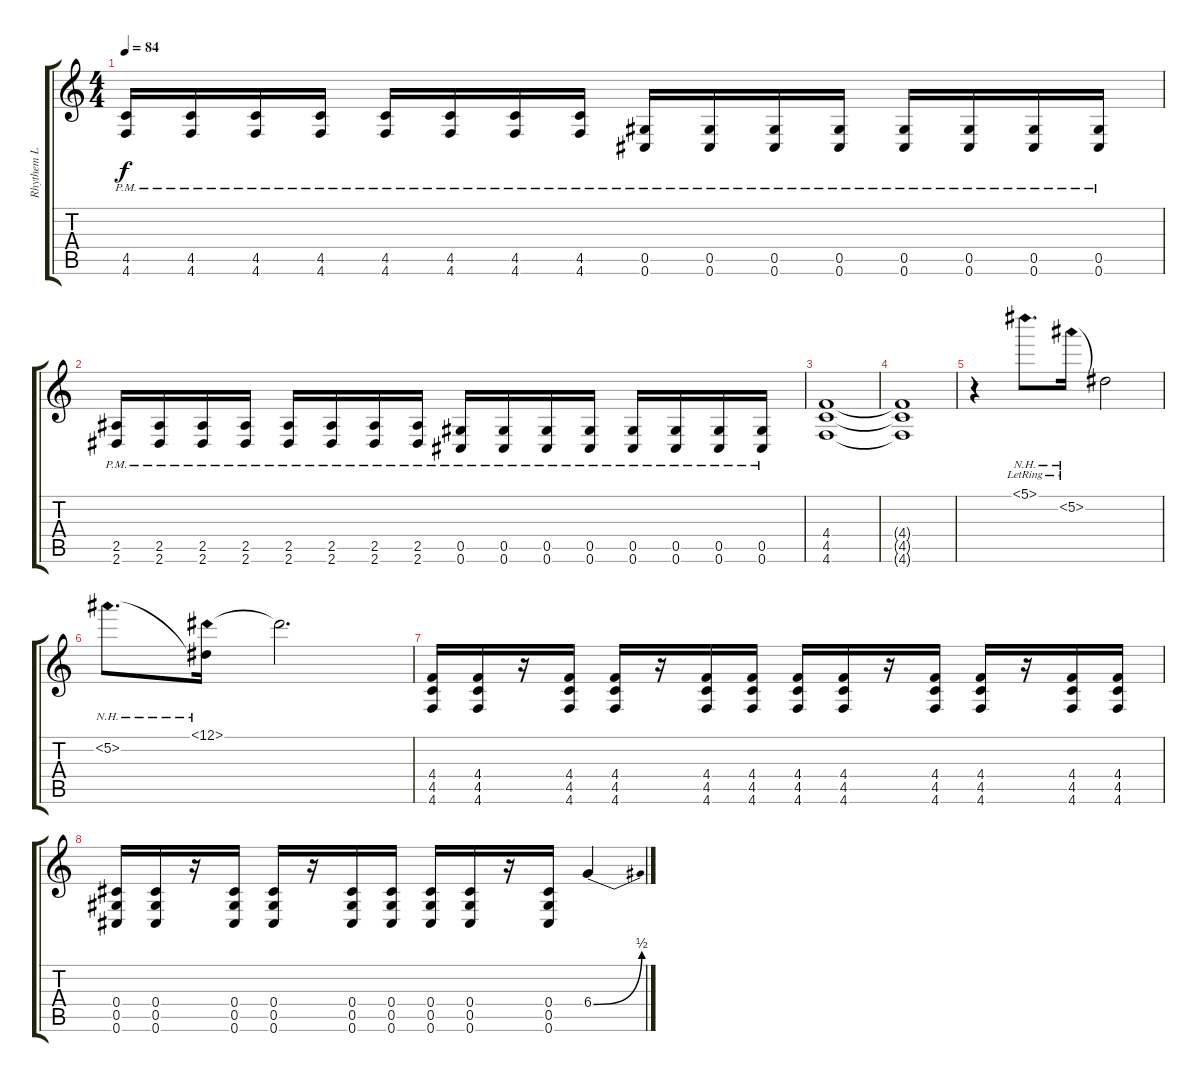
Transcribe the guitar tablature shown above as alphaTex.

\track ("Rhythem L" "Rhythem L") {instrument electricguitarjazz}
\staff {score tabs}
\tuning (Eb4 Bb3 Gb3 Db3 Ab2 Db2) {hide}
\ts (4 4)
\tempo 84
\clef g2
\ks c
(4.5{pm} 4.6{pm}).16{dy f instrument distortionguitar} (4.5{pm} 4.6{pm}).16 (4.5{pm} 4.6{pm}).16 (4.5{pm} 4.6{pm}).16 (4.5{pm} 4.6{pm}).16 (4.5{pm} 4.6{pm}).16 (4.5{pm} 4.6{pm}).16 (4.5{pm} 4.6{pm}).16 (0.5{pm} 0.6{pm}).16 (0.5{pm} 0.6{pm}).16 (0.5{pm} 0.6{pm}).16 (0.5{pm} 0.6{pm}).16 (0.5{pm} 0.6{pm}).16 (0.5{pm} 0.6{pm}).16 (0.5{pm} 0.6{pm}).16 (0.5{pm} 0.6{pm}).16 |
(2.5{pm} 2.6{pm}).16 (2.5{pm} 2.6{pm}).16 (2.5{pm} 2.6{pm}).16 (2.5{pm} 2.6{pm}).16 (2.5{pm} 2.6{pm}).16 (2.5{pm} 2.6{pm}).16 (2.5{pm} 2.6{pm}).16 (2.5{pm} 2.6{pm}).16 (0.5{pm} 0.6{pm}).16 (0.5{pm} 0.6{pm}).16 (0.5{pm} 0.6{pm}).16 (0.5{pm} 0.6{pm}).16 (0.5{pm} 0.6{pm}).16 (0.5{pm} 0.6{pm}).16 (0.5{pm} 0.6{pm}).16 (0.5{pm} 0.6{pm}).16 |
(4.4 4.5 4.6).1 |
(4.4{t} 4.5{t} 4.6{t}).1 |
r.4{instrument electricguitarjazz} 5.1{nh lr}.8{d} 5.2{nh lr}.16 5.2{t}.2 |
5.2{nh}.8{d} (12.1{nh} 5.2{t}).16 12.1{t}.2{d} |
(4.4 4.5 4.6).16{instrument distortionguitar} (4.4 4.5 4.6).16 r.16 (4.4 4.5 4.6).16 (4.4 4.5 4.6).16 r.16 (4.4 4.5 4.6).16 (4.4 4.5 4.6).16 (4.4 4.5 4.6).16 (4.4 4.5 4.6).16 r.16 (4.4 4.5 4.6).16 (4.4 4.5 4.6).16 r.16 (4.4 4.5 4.6).16 (4.4 4.5 4.6).16 |
(0.4 0.5 0.6).16 (0.4 0.5 0.6).16 r.16 (0.4 0.5 0.6).16 (0.4 0.5 0.6).16 r.16 (0.4 0.5 0.6).16 (0.4 0.5 0.6).16 (0.4 0.5 0.6).16 (0.4 0.5 0.6).16 r.16 (0.4 0.5 0.6).16 6.4{be (bend 0 0 60 2)}.4
